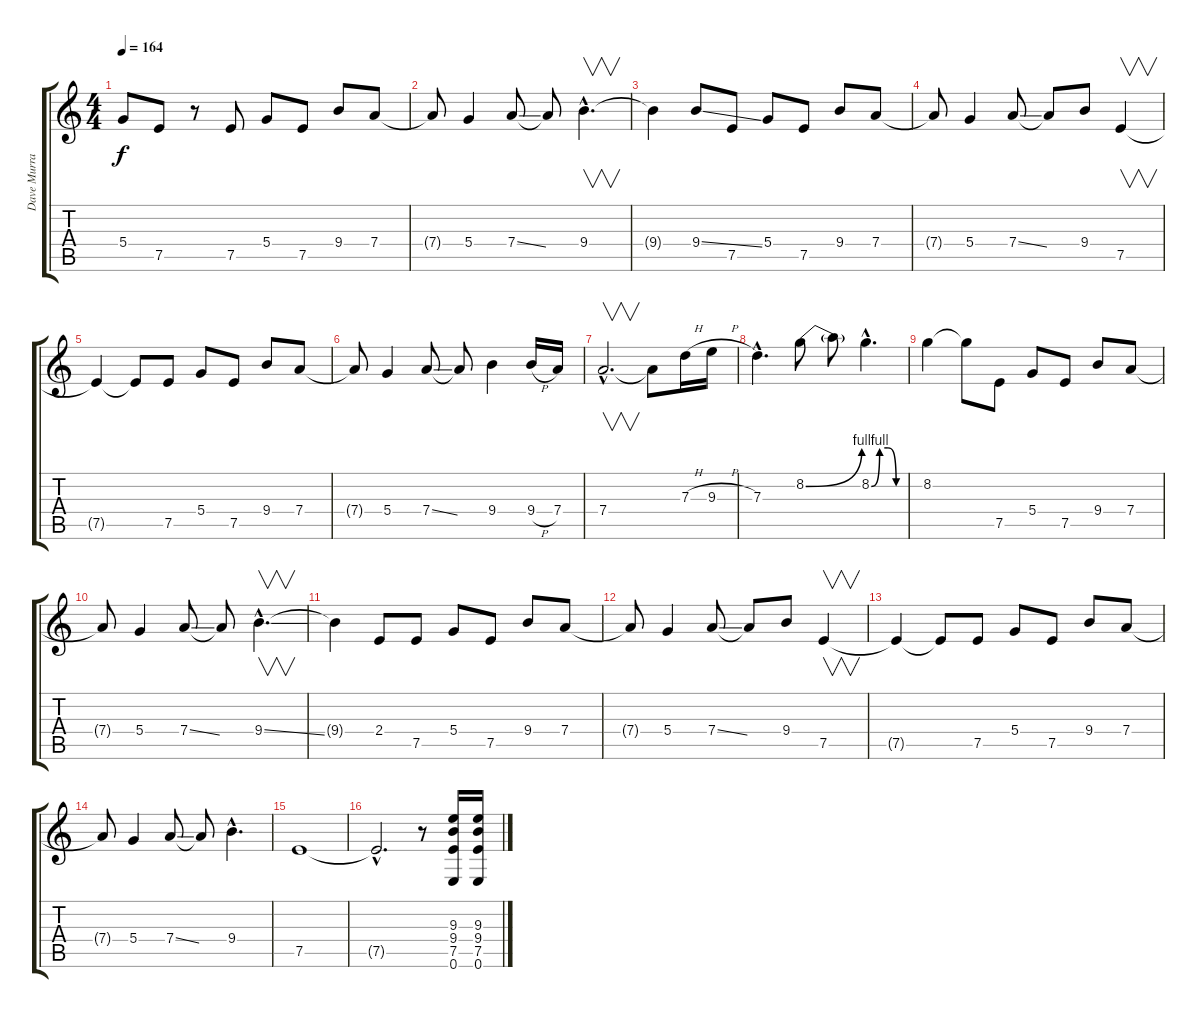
\track ("Dave Murray (Guitar 2)" "Dave Murra") {instrument distortionguitar}
\staff {score tabs}
\tuning (E4 B3 G3 D3 A2 E2) {hide}
\ts (4 4)
\tempo 164
\clef g2
\ks c
5.4.8{dy f instrument distortionguitar} 7.5.8 r.8 7.5.8 5.4.8 7.5.8 9.4.8 7.4.8 |
7.4{t}.8 5.4.4 7.4{ss}.8 7.4{t}.8 9.4{hac}.4{v d} |
9.4{t}.4 9.4{ss}.8 7.5.8 5.4.8 7.5.8 9.4.8 7.4.8 |
7.4{t}.8 5.4.4 7.4{ss}.8 7.4{t}.8 9.4.8 7.5.4{v} |
7.5{t}.4 7.5{t}.8 7.5.8 5.4.8 7.5.8 9.4.8 7.4.8 |
7.4{t}.8 5.4.4 7.4{ss}.8 7.4{t}.8 9.4.4 9.4{h}.16 7.4.16 |
7.4{hac}.2{v d} 7.4{t}.8 7.3{h}.16 9.3{h}.16 |
7.3{hac}.4{d} 8.2{be (bend 0 0 60 4)}.8 8.2{t}.8 8.2{be (custom 0 0 15 4 30 4 45 0 60 0) hac}.4{d} |
8.2.4 8.2{t}.8 7.5.8 5.4.8 7.5.8 9.4.8 7.4.8 |
7.4{t}.8 5.4.4 7.4{ss}.8 7.4{t}.8 9.4{ss hac}.4{v d} |
9.4{t}.4 2.4.8 7.5.8 5.4.8 7.5.8 9.4.8 7.4.8 |
7.4{t}.8 5.4.4 7.4{ss}.8 7.4{t}.8 9.4.8 7.5.4{v} |
7.5{t}.4 7.5{t}.8 7.5.8 5.4.8 7.5.8 9.4.8 7.4.8 |
7.4{t}.8 5.4.4 7.4{ss}.8 7.4{t}.8 9.4{hac}.4{d} |
7.5.1 |
7.5{hac t}.2{d} r.8 (9.3 9.4 7.5 0.6).16 (9.3 9.4 7.5 0.6).16
